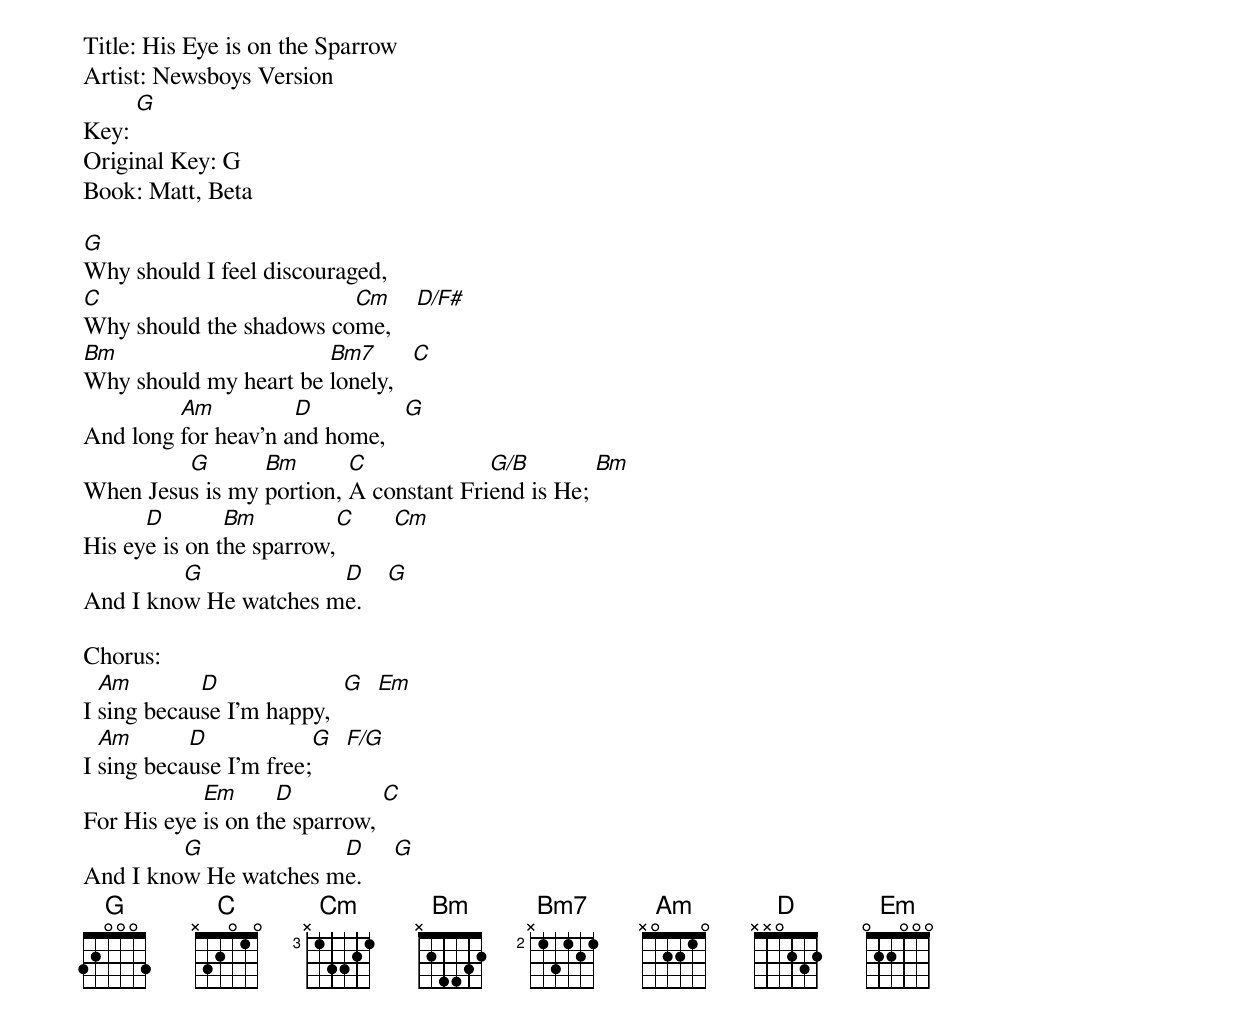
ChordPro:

Title: His Eye is on the Sparrow
Artist: Newsboys Version
Key: [G]
Original Key: G
Book: Matt, Beta

[G]Why should I feel discouraged,
[C]Why should the shadows co[Cm]me,    [D/F#]
[Bm]Why should my heart be [Bm7]lonely,   [C]
And long [Am]for heav'n a[D]nd home,   [G]
When Jesu[G]s is my [Bm]portion, [C]A constant Fri[G/B]end is He; [Bm]
His ey[D]e is on t[Bm]he sparrow,[C]      [Cm]
And I kno[G]w He watches m[D]e.    [G]

Chorus:
I [Am]sing becau[D]se I'm happy,  [G]  [Em]
I [Am]sing beca[D]use I'm free;[G]  [F/G]
For His eye [Em]is on th[D]e sparrow, [C]
And I kno[G]w He watches m[D]e.     [G]
